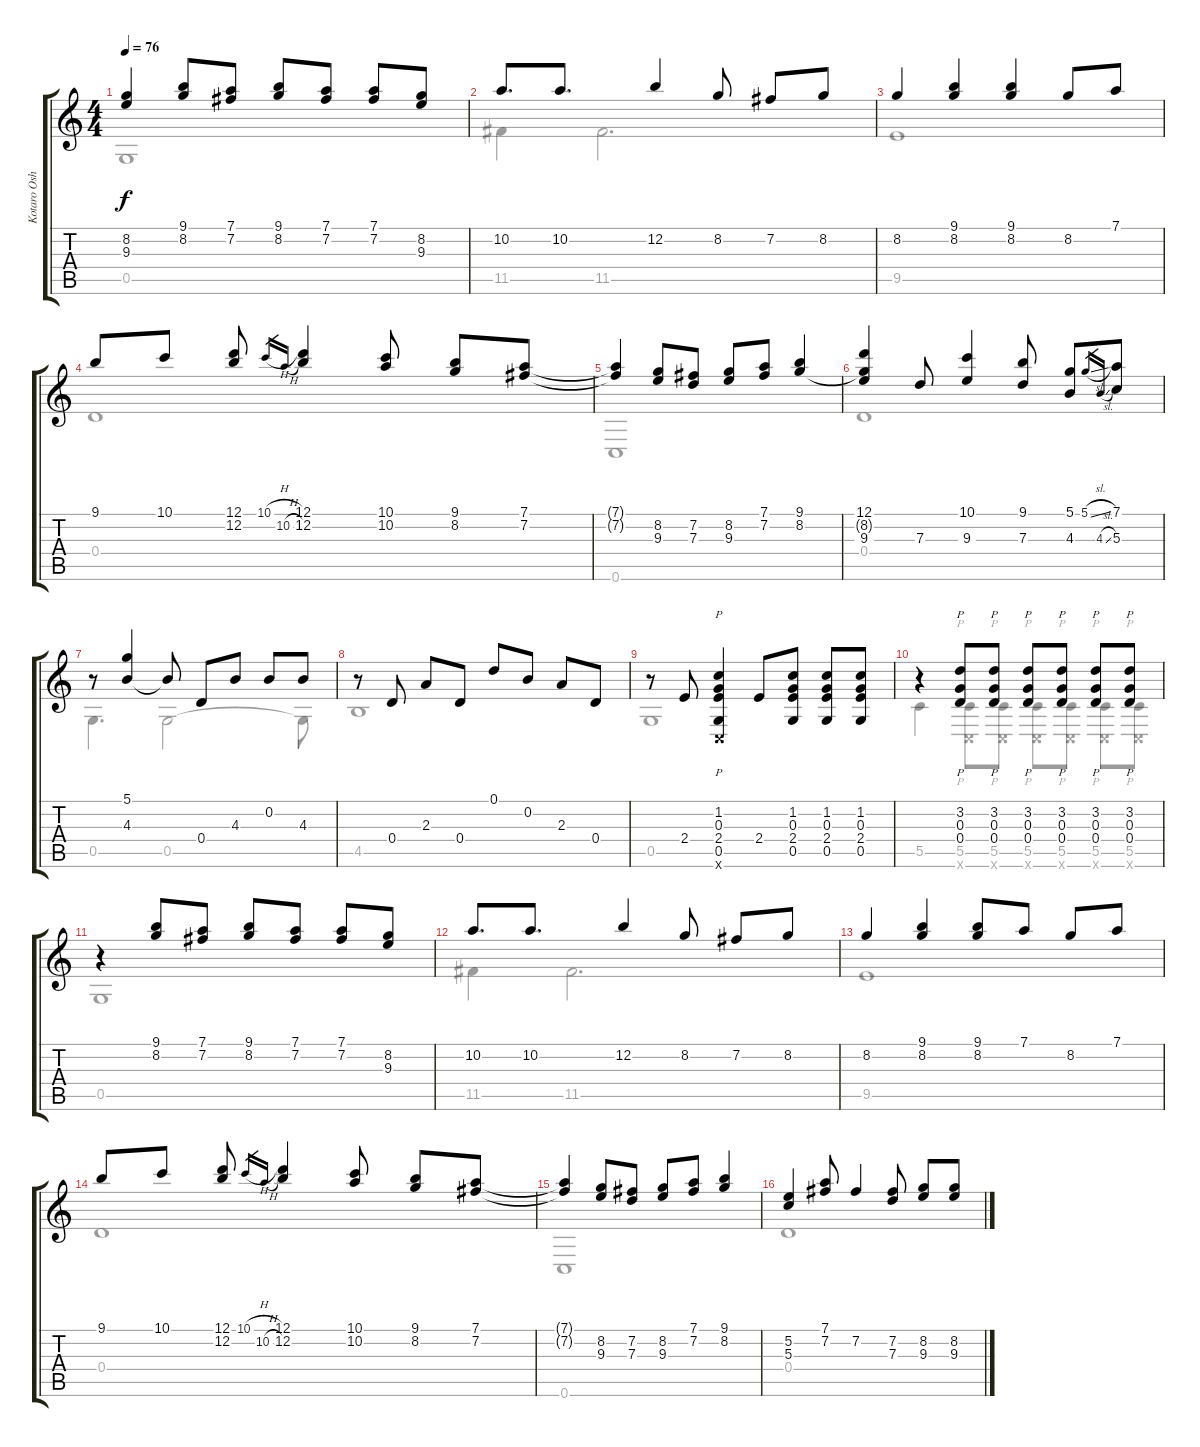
\track ("Kotaro Oshio" "Kotaro Osh") {instrument acousticguitarsteel}
\staff {score tabs}
\tuning (D4 B3 G3 D3 G2 C2) {hide}
\voice
\ts (4 4)
\tempo 76
\clef g2
\ks c
(8.2{t} 9.3{t}).4{dy f} (9.1 8.2).8 (7.1 7.2).8 (9.1 8.2).8 (7.1 7.2).8 (7.1 7.2).8 (8.2 9.3).8 |
10.2.8{d} 10.2.8{d} 12.2.4 8.2.8 7.2.8 8.2.8 |
8.2.4 (9.1 8.2).4 (9.1 8.2).4 8.2.8 7.1.8 |
9.1.8 10.1.8 (12.1 12.2).8 10.1{h}.16{gr} 10.2{h}.16{gr} (12.1 12.2).4 (10.1 10.2).8 (9.1 8.2).8 (7.1 7.2).8 |
(7.1{t} 7.2{t}).4 (8.2 9.3).8 (7.2 7.3).8 (8.2 9.3).8 (7.1 7.2).8 (9.1 8.2).4 |
(12.1 8.2{t} 9.3).4 7.3.8 (10.1 9.3).4 (9.1 7.3).8 (5.1 4.3).8 5.1{sl}.16{gr} 4.3{sl}.16{gr} (7.1 5.3).8 |
r.8 (5.1 4.3).4 4.3{t}.8 0.4.8 4.3.8 0.2.8 4.3.8 |
r.8 0.4.8 2.3.8 0.4.8 0.1.8 0.2.8 2.3.8 0.4.8 |
r.8 2.4.8 (1.2 0.3 2.4 0.5 0.6{x}).4{p} 2.4.8 (1.2 0.3 2.4 0.5).8 (1.2 0.3 2.4 0.5).8 (1.2 0.3 2.4 0.5).8 |
r.4 (3.2 0.3 0.4).8{p} (3.2 0.3 0.4).8{p} (3.2 0.3 0.4).8{p} (3.2 0.3 0.4).8{p} (3.2 0.3 0.4).8{p} (3.2 0.3 0.4).8{p} |
r.4 (9.1 8.2).8 (7.1 7.2).8 (9.1 8.2).8 (7.1 7.2).8 (7.1 7.2).8 (8.2 9.3).8 |
10.2.8{d} 10.2.8{d} 12.2.4 8.2.8 7.2.8 8.2.8 |
8.2.4 (9.1 8.2).4 (9.1 8.2).8 7.1.8 8.2.8 7.1.8 |
9.1.8 10.1.8 (12.1 12.2).8 10.1{h}.16{gr} 10.2{h}.16{gr} (12.1 12.2).4 (10.1 10.2).8 (9.1 8.2).8 (7.1 7.2).8 |
(7.1{t} 7.2{t}).4 (8.2 9.3).8 (7.2 7.3).8 (8.2 9.3).8 (7.1 7.2).8 (9.1 8.2).4 |
(5.2 5.3).4 (7.1 7.2).8 7.2.4 (7.2 7.3).8 (8.2 9.3).8 (8.2 9.3).8
\voice
\clef g2
\ottava regular
\simile none
\ks c
0.5.1{dy f} |
11.5.4 11.5.2{d} |
9.5.1 |
0.4.1 |
0.6.1 |
0.4.1 |
0.5.4{d} 0.5.2 0.5{t}.8 |
4.5.1 |
0.5.1 |
5.5.4 (5.5 0.6{x}).8{p} (5.5 0.6{x}).8{p} (5.5 0.6{x}).8{p} (5.5 0.6{x}).8{p} (5.5 0.6{x}).8{p} (5.5 0.6{x}).8{p} |
0.5.1 |
11.5.4 11.5.2{d} |
9.5.1 |
0.4.1 |
0.6.1 |
0.4.1
